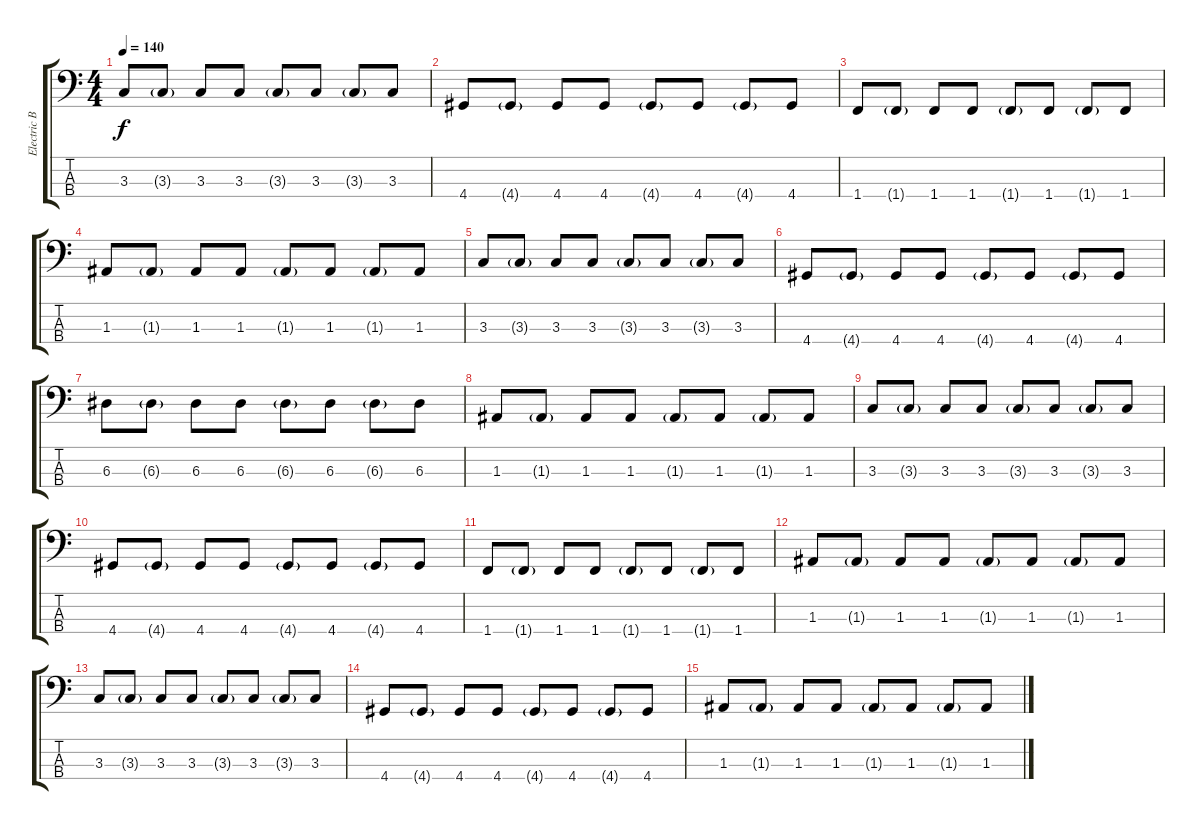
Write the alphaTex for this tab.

\track ("Electric Bass" "Electric B") {instrument electricbassfinger}
\staff {score tabs}
\tuning (G2 D2 A1 E1) {hide}
\ts (4 4)
\tempo 140
\clef f4
\ks c
3.3.8{dy f} 3.3{g}.8 3.3.8 3.3.8 3.3{g}.8 3.3.8 3.3{g}.8 3.3.8 |
4.4.8 4.4{g}.8 4.4.8 4.4.8 4.4{g}.8 4.4.8 4.4{g}.8 4.4.8 |
1.4.8 1.4{g}.8 1.4.8 1.4.8 1.4{g}.8 1.4.8 1.4{g}.8 1.4.8 |
1.3.8 1.3{g}.8 1.3.8 1.3.8 1.3{g}.8 1.3.8 1.3{g}.8 1.3.8 |
3.3.8 3.3{g}.8 3.3.8 3.3.8 3.3{g}.8 3.3.8 3.3{g}.8 3.3.8 |
4.4.8 4.4{g}.8 4.4.8 4.4.8 4.4{g}.8 4.4.8 4.4{g}.8 4.4.8 |
6.3.8 6.3{g}.8 6.3.8 6.3.8 6.3{g}.8 6.3.8 6.3{g}.8 6.3.8 |
1.3.8 1.3{g}.8 1.3.8 1.3.8 1.3{g}.8 1.3.8 1.3{g}.8 1.3.8 |
3.3.8 3.3{g}.8 3.3.8 3.3.8 3.3{g}.8 3.3.8 3.3{g}.8 3.3.8 |
4.4.8 4.4{g}.8 4.4.8 4.4.8 4.4{g}.8 4.4.8 4.4{g}.8 4.4.8 |
1.4.8 1.4{g}.8 1.4.8 1.4.8 1.4{g}.8 1.4.8 1.4{g}.8 1.4.8 |
1.3.8 1.3{g}.8 1.3.8 1.3.8 1.3{g}.8 1.3.8 1.3{g}.8 1.3.8 |
3.3.8 3.3{g}.8 3.3.8 3.3.8 3.3{g}.8 3.3.8 3.3{g}.8 3.3.8 |
4.4.8 4.4{g}.8 4.4.8 4.4.8 4.4{g}.8 4.4.8 4.4{g}.8 4.4.8 |
1.3.8 1.3{g}.8 1.3.8 1.3.8 1.3{g}.8 1.3.8 1.3{g}.8 1.3.8
